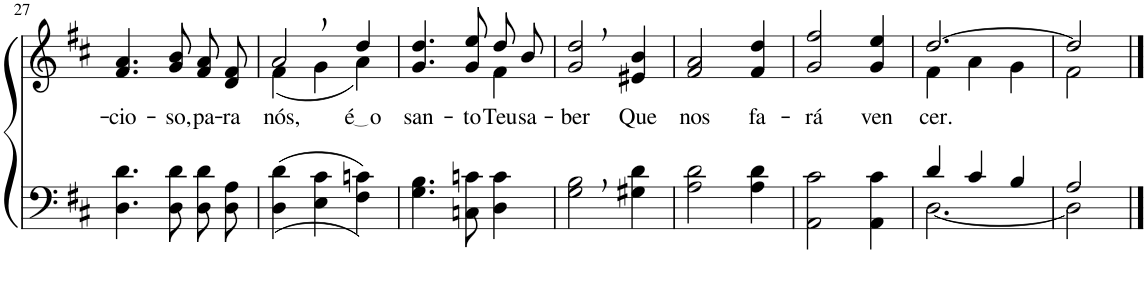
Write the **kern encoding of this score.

**kern	**kern	**text
*part2	*part1	*part1
*staff2	*staff1	*staff1
*I"Parte III e IV	*I"Parte I e II	*
!!LO:PB:g=z
*clefF4	*clefG2	*
*Trd1c2	*Trd1c2	*
*k[f#c#]	*k[f#c#]	*
*M3/4	*M3/4	*
=27	=27	=27
!	!	!LO:LY:b
4.D\ 4.d\	4.f#/ 4.a/	-cio-
!	!	!LO:LY:b
8D\ 8d\	8g/ 8b/	-so,
!	!	!LO:LY:b
8D\ 8d\L	8f#/ 8a/L	pa-
!	!	!LO:LY:b
8D\ 8A\J	8d/ 8f#/J	-ra
=28	=28	=28
*	*^	*
!	!	!	!LO:LY:b
((4D\ 4d\	2a,/	4f#\	-nós,
4E\ 4c#\	.	4g\	.
!	!	!	!LO:LY:b
4F#\ 4cn\))	4dd/	4a\	é o
=29	=29	=29	=29
!	!	!	!LO:LY:b
4.G\ 4.B\	4.g/ 4.dd/	2ryy	san-
!	!	!	!LO:LY:b
8Cn\ 8cn\	8g/ 8ee/	.	-to
!	!	!	!LO:LY:b
4D\ 4c\	8dd/L	4f#\	Teu
!	!	!	!LO:LY:b
.	8b/J	.	sa-
*	*v	*v	*
=30	=30	=30
!	!	!LO:LY:b
2G\, 2B\,	2g/, 2dd/,	-ber
!	!	!LO:LY:b
4G#X\ 4d\	4e#X/ 4b/	Que
=31	=31	=31
!	!	!LO:LY:b
2A\ 2d\	2f#/ 2a/	nos
!	!	!LO:LY:b
4A\ 4d\	4f#/ 4dd/	fa-
=32	=32	=32
!	!	!LO:LY:b
2AA\ 2c#\	2g/ 2ff#/	-rá
!	!	!LO:LY:b
4AA\ 4c#\	4g/ 4ee/	ven-
=33	=33	=33
*^	*^	*
!	!	!	!	!LO:LY:b
4d/	[2.D\	[2.dd/	4f#\	-cer.
4c#/	.	.	4a\	.
4B/	.	.	4g\	.
=34	=34	=34	=34	=34
2A/	2D\]	2dd/]	2f#\	.
*v	*v	*	*	*
*	*v	*v	*
==	==	==
*-	*-	*-
